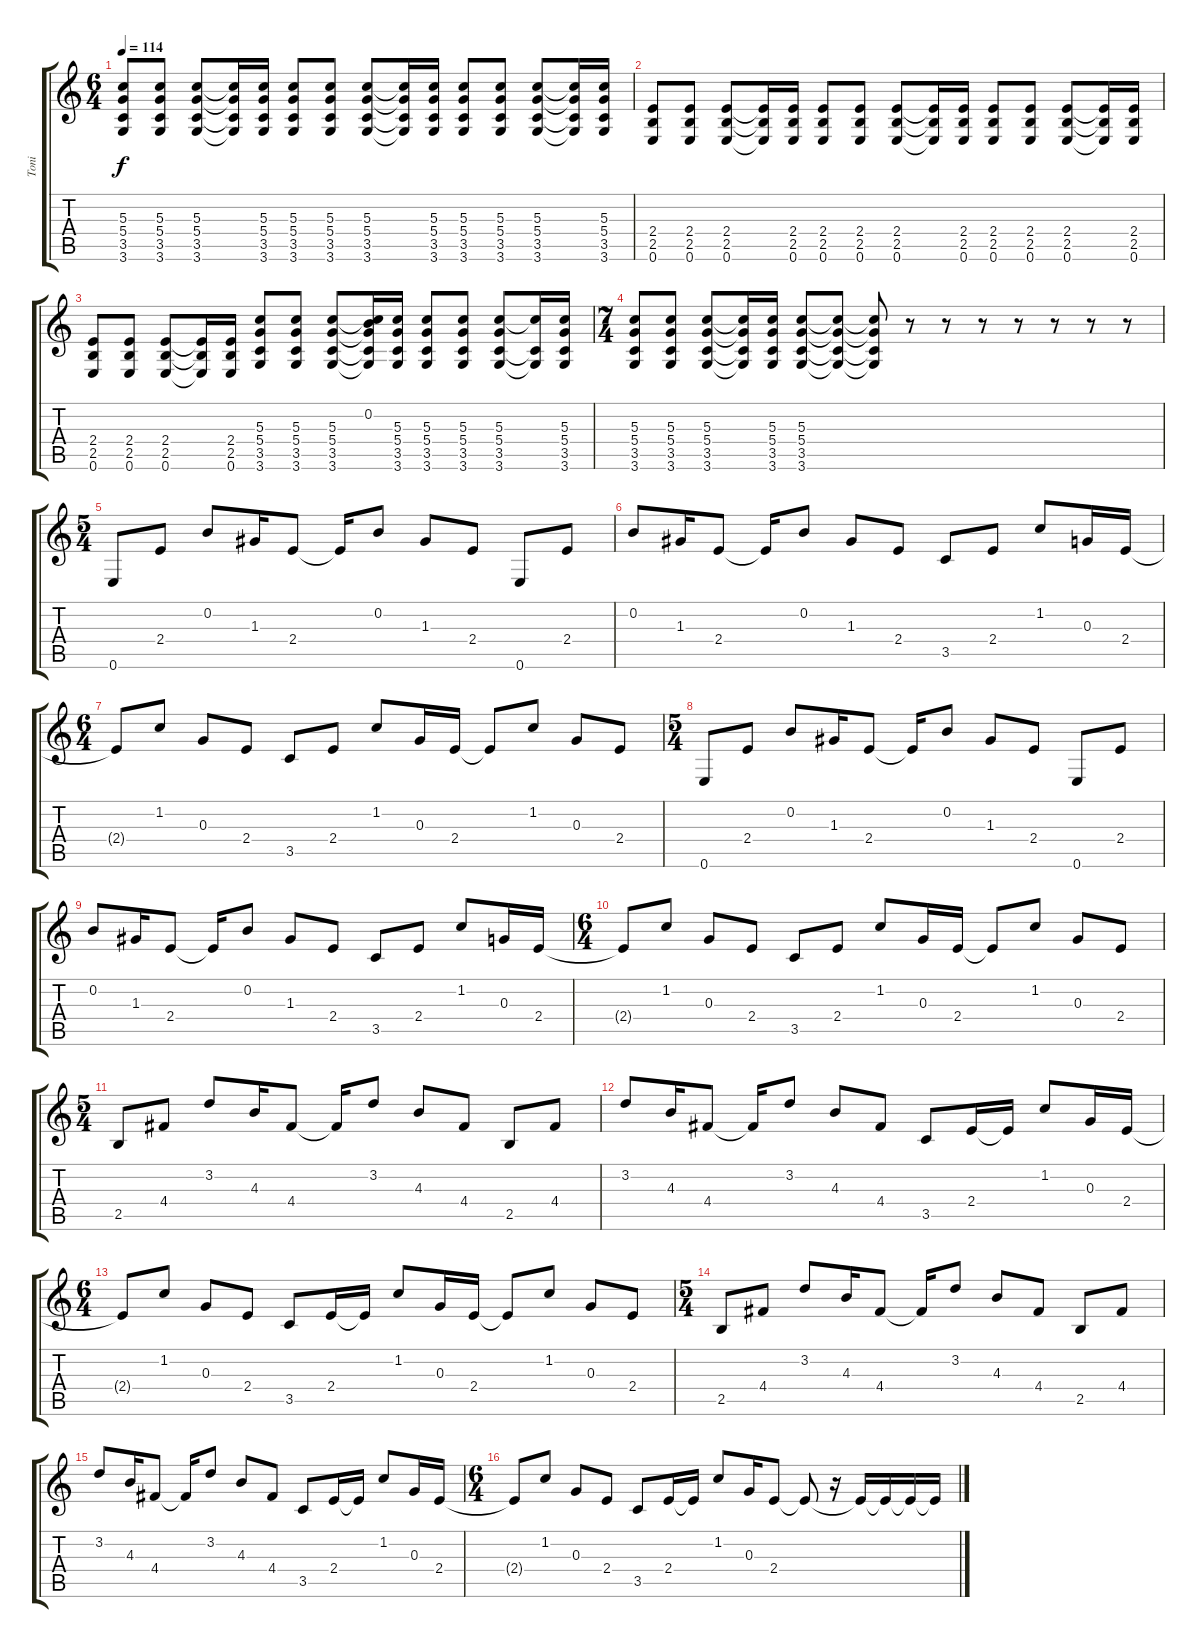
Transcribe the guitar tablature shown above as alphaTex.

\track ("Toni" "Toni") {instrument electricguitarclean}
\staff {score tabs}
\tuning (E4 B3 G3 D3 A2 E2) {hide}
\ts (6 4)
\tempo 114
\clef g2
\ks c
(5.3 5.4 3.5 3.6).8{dy f instrument distortionguitar} (5.3 5.4 3.5 3.6).8 (5.3 5.4 3.5 3.6).8 (5.3{t} 5.4{t} 3.5{t} 3.6{t}).16 (5.3 5.4 3.5 3.6).16 (5.3 5.4 3.5 3.6).8 (5.3 5.4 3.5 3.6).8 (5.3 5.4 3.5 3.6).8 (5.3{t} 5.4{t} 3.5{t} 3.6{t}).16 (5.3 5.4 3.5 3.6).16 (5.3 5.4 3.5 3.6).8 (5.3 5.4 3.5 3.6).8 (5.3 5.4 3.5 3.6).8 (5.3{t} 5.4{t} 3.5{t} 3.6{t}).16 (5.3 5.4 3.5 3.6).16 |
(2.4 2.5 0.6).8{instrument distortionguitar} (2.4 2.5 0.6).8 (2.4 2.5 0.6).8 (2.4{t} 2.5{t} 0.6{t}).16 (2.4 2.5 0.6).16 (2.4 2.5 0.6).8 (2.4 2.5 0.6).8 (2.4 2.5 0.6).8 (2.4{t} 2.5{t} 0.6{t}).16 (2.4 2.5 0.6).16 (2.4 2.5 0.6).8 (2.4 2.5 0.6).8 (2.4 2.5 0.6).8 (2.4{t} 2.5{t} 0.6{t}).16 (2.4 2.5 0.6).16 |
(2.4 2.5 0.6).8{instrument distortionguitar} (2.4 2.5 0.6).8 (2.4 2.5 0.6).8 (2.4{t} 2.5{t} 0.6{t}).16 (2.4 2.5 0.6).16 (5.3 5.4 3.5 3.6).8 (5.3 5.4 3.5 3.6).8 (5.3 5.4 3.5 3.6).8 (0.2 5.3{t} 5.4{t} 3.5{t} 3.6{t}).16 (5.3 5.4 3.5 3.6).16 (5.3 5.4 3.5 3.6).8 (5.3 5.4 3.5 3.6).8 (5.3 5.4 3.5 3.6).8 (5.3{t} 3.5{t} 3.6{t}).16 (5.3 5.4 3.5 3.6).16 |
\ts (7 4)
(5.3 5.4 3.5 3.6).8{instrument distortionguitar} (5.3 5.4 3.5 3.6).8 (5.3 5.4 3.5 3.6).8 (5.3{t} 5.4{t} 3.5{t} 3.6{t}).16 (5.3 5.4 3.5 3.6).16 (5.3 5.4 3.5 3.6).8 (5.3{t} 5.4{t} 3.5{t} 3.6{t}).8 (5.3{t} 5.4{t} 3.5{t} 3.6{t}).8 r.8 r.8 r.8 r.8 r.8 r.8 r.8 |
\ts (5 4)
0.6.8{instrument electricguitarclean} 2.4.8 0.2.8 1.3.16 2.4.8 2.4{t}.16 0.2.8 1.3.8 2.4.8 0.6.8 2.4.8 |
0.2.8 1.3.16 2.4.8 2.4{t}.16 0.2.8 1.3.8 2.4.8 3.5.8 2.4.8 1.2.8 0.3.16 2.4.16 |
\ts (6 4)
2.4{t}.8 1.2.8 0.3.8 2.4.8 3.5.8 2.4.8 1.2.8 0.3.16 2.4.16 2.4{t}.8 1.2.8 0.3.8 2.4.8 |
\ts (5 4)
0.6.8 2.4.8 0.2.8 1.3.16 2.4.8 2.4{t}.16 0.2.8 1.3.8 2.4.8 0.6.8 2.4.8 |
0.2.8 1.3.16 2.4.8 2.4{t}.16 0.2.8 1.3.8 2.4.8 3.5.8 2.4.8 1.2.8 0.3.16 2.4.16 |
\ts (6 4)
2.4{t}.8 1.2.8 0.3.8 2.4.8 3.5.8 2.4.8 1.2.8 0.3.16 2.4.16 2.4{t}.8 1.2.8 0.3.8 2.4.8 |
\ts (5 4)
2.5.8 4.4.8 3.2.8 4.3.16 4.4.8 4.4{t}.16 3.2.8 4.3.8 4.4.8 2.5.8 4.4.8 |
3.2.8 4.3.16 4.4.8 4.4{t}.16 3.2.8 4.3.8 4.4.8 3.5.8 2.4.16 2.4{t}.16 1.2.8 0.3.16 2.4.16 |
\ts (6 4)
2.4{t}.8 1.2.8 0.3.8 2.4.8 3.5.8 2.4.16 2.4{t}.16 1.2.8 0.3.16 2.4.16 2.4{t}.8 1.2.8 0.3.8 2.4.8 |
\ts (5 4)
2.5.8 4.4.8 3.2.8 4.3.16 4.4.8 4.4{t}.16 3.2.8 4.3.8 4.4.8 2.5.8 4.4.8 |
3.2.8 4.3.16 4.4.8 4.4{t}.16 3.2.8 4.3.8 4.4.8 3.5.8 2.4.16 2.4{t}.16 1.2.8 0.3.16 2.4.16 |
\ts (6 4)
2.4{t}.8 1.2.8 0.3.8 2.4.8 3.5.8 2.4.16 2.4{t}.16 1.2.8 0.3.16 2.4.8 2.4{t}.8 r.16 2.4{t}.16 2.4{t}.16 2.4{t}.16 2.4{t}.16
